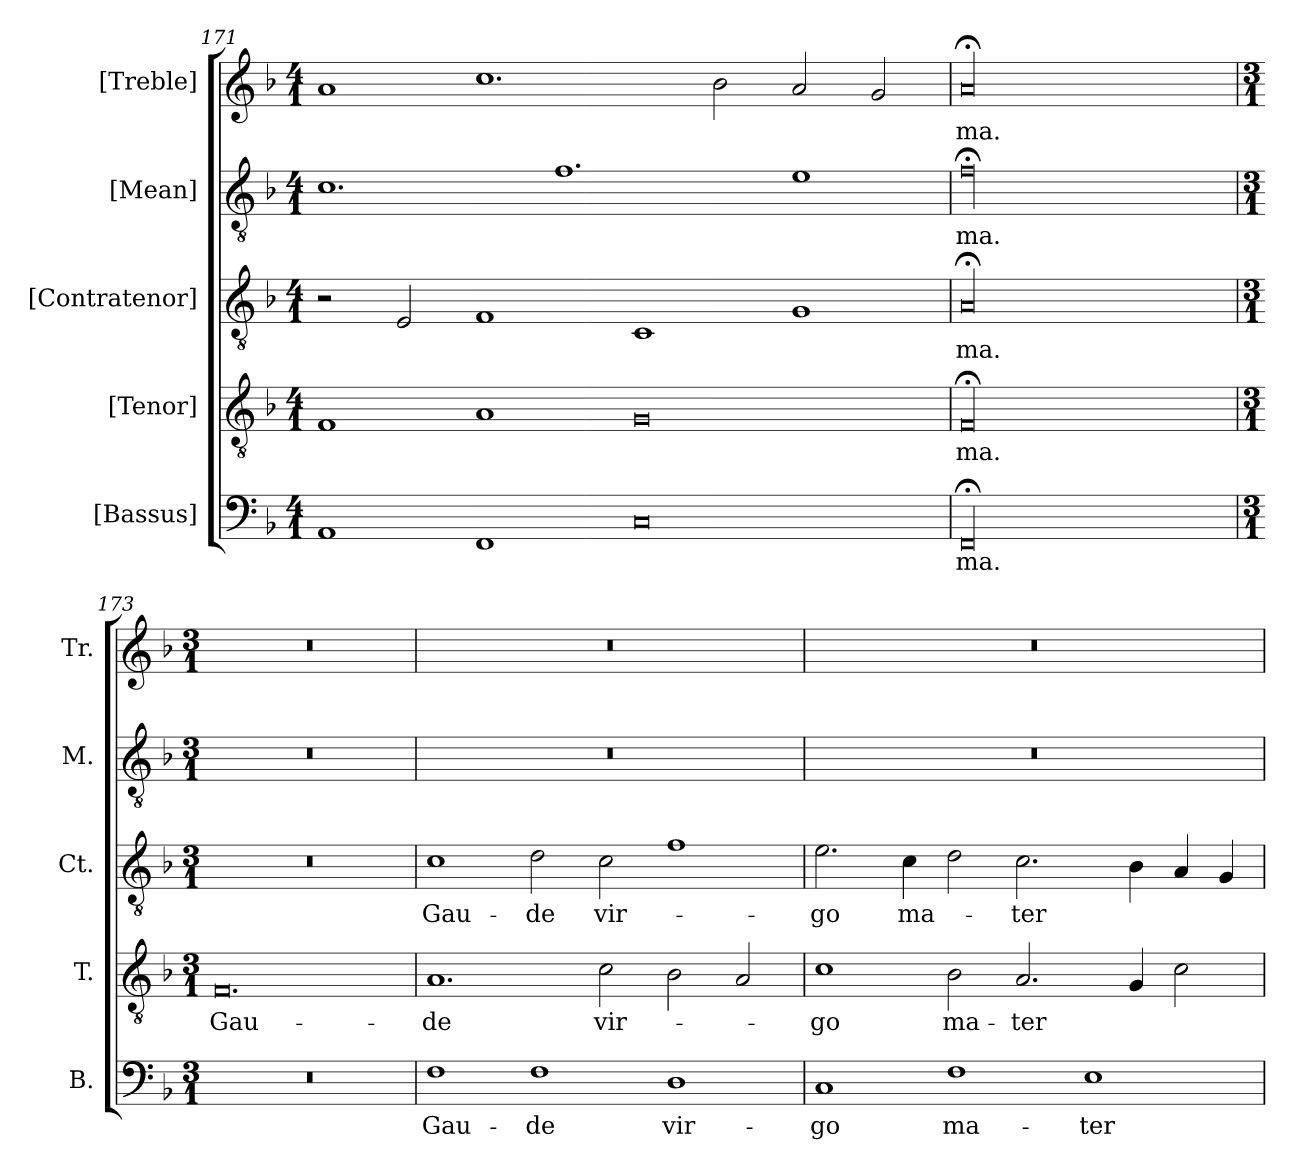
**kern	**text	**kern	**text	**kern	**text	**kern	**text	**kern	**text
*part5	*part5	*part4	*part4	*part3	*part3	*part2	*part2	*part1	*part1
*staff5	*staff5	*staff4	*staff4	*staff3	*staff3	*staff2	*staff2	*staff1	*staff1
*I"[Bassus]	*	*I"[Tenor]	*	*I"[Contratenor]	*	*I"[Mean]	*	*I"[Treble]	*
*I'B.	*	*I'T.	*	*I'Ct.	*	*I'M.	*	*I'Tr.	*
*clefF4	*	*clefGv2	*	*clefGv2	*	*clefGv2	*	*clefG2	*
*	*	*ITrd7c12	*	*ITrd7c12	*	*ITrd7c12	*	*	*
*k[b-]	*	*k[b-]	*	*k[b-]	*	*k[b-]	*	*k[b-]	*
*F:	*	*F:	*	*F:	*	*F:	*	*F:	*
*M4/1	*	*M4/1	*	*M4/1	*	*M4/1	*	*M4/1	*
=171	=171	=171	=171	=171	=171	=171	=171	=171	=171
1AAi	.	1FFi	.	2r	.	1.Ci	.	1ai	.
.	.	.	.	2EEi/	.	.	.	.	.
1FFi	.	1AAi	.	1FFi	.	.	.	1.cci	.
.	.	.	.	.	.	1.Fi	.	.	.
0Ci	.	0GGi	.	1CCi	.	.	.	.	.
.	.	.	.	.	.	.	.	2b-i\	.
.	.	.	.	1GGi	.	1Ei	.	2ai/	.
.	.	.	.	.	.	.	.	2gi/	.
=172	=172	=172	=172	=172	=172	=172	=172	=172	=172
!	!LO:LY:b:color=#000000	!	!	!	!	!	!	!	!
!	!	!	!LO:LY:b:color=#000000	!	!	!	!	!	!
!	!	!	!	!	!LO:LY:b:color=#000000	!	!	!	!
!	!	!	!	!	!	!	!LO:LY:b:color=#000000	!	!
!	!	!	!	!	!	!	!	!	!LO:LY:b:color=#000000
00FF;i	-ma.	00FF;i	-ma.	00AA;i	-ma.	00F;i	-ma.	00a;i	-ma.
!!LO:LB:g=z
=173	=173	=173	=173	=173	=173	=173	=173	=173	=173
*M3/1	*	*M3/1	*	*M3/1	*	*M3/1	*	*M3/1	*
!LO:N:vis=1	!	!	!	!	!	!	!	!	!
!	!	!	!LO:LY:b:color=#000000	!LO:N:vis=1	!	!LO:N:vis=1	!	!LO:N:vis=1	!
0.r	.	0.FFi	Gau-	0.r	.	0.r	.	0.r	.
=174	=174	=174	=174	=174	=174	=174	=174	=174	=174
!	!LO:LY:b:color=#000000	!	!	!	!	!	!	!	!
!	!	!	!LO:LY:b:color=#000000	!	!	!	!	!	!
!	!	!	!	!	!LO:LY:b:color=#000000	!LO:N:vis=1	!	!LO:N:vis=1	!
1Fi	Gau-	1.AAi	-de	1Ci	Gau-	0.r	.	0.r	.
!	!LO:LY:b:color=#000000	!	!	!	!	!	!	!	!
!	!	!	!	!	!LO:LY:b:color=#000000	!	!	!	!
1Fi	-de	.	.	2Di\	-de	.	.	.	.
!	!	!	!LO:LY:b:color=#000000	!	!	!	!	!	!
!	!	!	!	!	!LO:LY:b:color=#000000	!	!	!	!
.	.	2Ci\	vir-	2Ci\	vir-	.	.	.	.
!	!LO:LY:b:color=#000000	!	!	!	!	!	!	!	!
1Di	vir-	2BB-i\	.	1Fi	.	.	.	.	.
.	.	2AAi/	.	.	.	.	.	.	.
=175	=175	=175	=175	=175	=175	=175	=175	=175	=175
!	!LO:LY:b:color=#000000	!	!	!	!	!	!	!	!
!	!	!	!LO:LY:b:color=#000000	!	!	!	!	!	!
!	!	!	!	!	!LO:LY:b:color=#000000	!LO:N:vis=1	!	!LO:N:vis=1	!
1Ci	-go	1Ci	-go	2.Ei\	-go	0.r	.	0.r	.
!	!	!	!	!	!LO:LY:b:color=#000000	!	!	!	!
.	.	.	.	4Ci\	ma-	.	.	.	.
!	!LO:LY:b:color=#000000	!	!	!	!	!	!	!	!
!	!	!	!LO:LY:b:color=#000000	!	!	!	!	!	!
1Fi	ma-	2BB-i\	ma-	2Di\	.	.	.	.	.
!	!	!	!LO:LY:b:color=#000000	!	!	!	!	!	!
!	!	!	!	!	!LO:LY:b:color=#000000	!	!	!	!
.	.	2.AAi/	-ter	2.Ci\	-ter	.	.	.	.
!	!LO:LY:b:color=#000000	!	!	!	!	!	!	!	!
1Ei	-ter	.	.	.	.	.	.	.	.
.	.	4GGi/	.	4BB-i\	.	.	.	.	.
.	.	2Ci\	.	4AAi/	.	.	.	.	.
.	.	.	.	4GGi/	.	.	.	.	.
=	=	=	=	=	=	=	=	=	=
*-	*-	*-	*-	*-	*-	*-	*-	*-	*-
